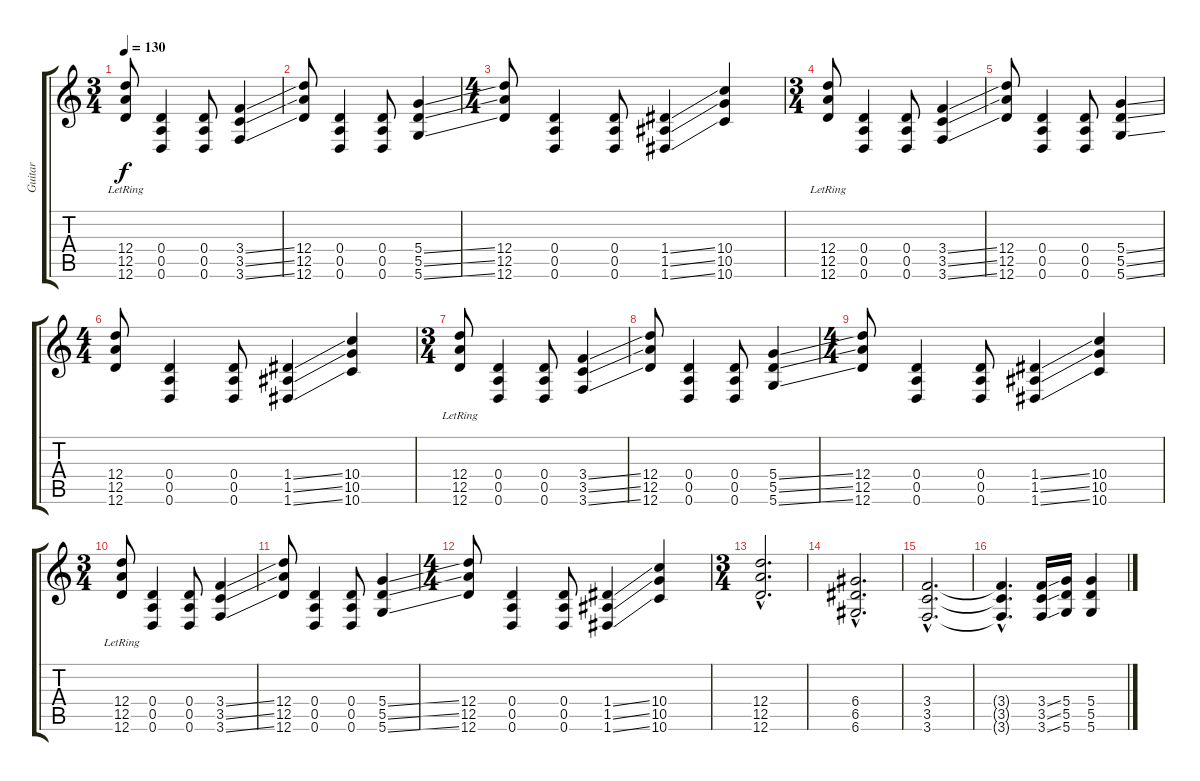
\track ("Guitar" "Guitar") {instrument distortionguitar}
\staff {score tabs}
\tuning (E4 B3 G3 D3 A2 D2) {hide}
\ts (3 4)
\tempo 130
\clef g2
\ks c
(12.4 12.5 12.6{lr}).8{dy f volume 16} (0.4 0.5 0.6).4 (0.4 0.5 0.6).8 (3.4{ss} 3.5{ss} 3.6{ss}).4 |
(12.4 12.5 12.6).8 (0.4 0.5 0.6).4 (0.4 0.5 0.6).8 (5.4{ss} 5.5{ss} 5.6{ss}).4 |
\ts (4 4)
(12.4 12.5 12.6).8 (0.4 0.5 0.6).4 (0.4 0.5 0.6).8 (1.4{ss} 1.5{ss} 1.6{ss}).4 (10.4 10.5 10.6).4 |
\ts (3 4)
(12.4 12.5 12.6{lr}).8{volume 16} (0.4 0.5 0.6).4 (0.4 0.5 0.6).8 (3.4{ss} 3.5{ss} 3.6{ss}).4 |
(12.4 12.5 12.6).8 (0.4 0.5 0.6).4 (0.4 0.5 0.6).8 (5.4{ss} 5.5{ss} 5.6{ss}).4 |
\ts (4 4)
(12.4 12.5 12.6).8 (0.4 0.5 0.6).4 (0.4 0.5 0.6).8 (1.4{ss} 1.5{ss} 1.6{ss}).4 (10.4 10.5 10.6).4 |
\ts (3 4)
(12.4 12.5 12.6{lr}).8{volume 16} (0.4 0.5 0.6).4 (0.4 0.5 0.6).8 (3.4{ss} 3.5{ss} 3.6{ss}).4 |
(12.4 12.5 12.6).8 (0.4 0.5 0.6).4 (0.4 0.5 0.6).8 (5.4{ss} 5.5{ss} 5.6{ss}).4 |
\ts (4 4)
(12.4 12.5 12.6).8 (0.4 0.5 0.6).4 (0.4 0.5 0.6).8 (1.4{ss} 1.5{ss} 1.6{ss}).4 (10.4 10.5 10.6).4 |
\ts (3 4)
(12.4 12.5 12.6{lr}).8{volume 16} (0.4 0.5 0.6).4 (0.4 0.5 0.6).8 (3.4{ss} 3.5{ss} 3.6{ss}).4 |
(12.4 12.5 12.6).8 (0.4 0.5 0.6).4 (0.4 0.5 0.6).8 (5.4{ss} 5.5{ss} 5.6{ss}).4 |
\ts (4 4)
(12.4 12.5 12.6).8 (0.4 0.5 0.6).4 (0.4 0.5 0.6).8 (1.4{ss} 1.5{ss} 1.6{ss}).4 (10.4 10.5 10.6).4 |
\ts (3 4)
(12.4{hac} 12.5{hac} 12.6{hac}).2{d} |
(6.4{hac} 6.5{hac} 6.6{hac}).2{d} |
(3.4{hac} 3.5{hac} 3.6{hac}).2{d} |
(3.4{hac t} 3.5{hac t} 3.6{hac t}).4{d} (3.4{ss} 3.5{ss} 3.6{ss}).16 (5.4 5.5 5.6).16 (5.4 5.5 5.6).4
